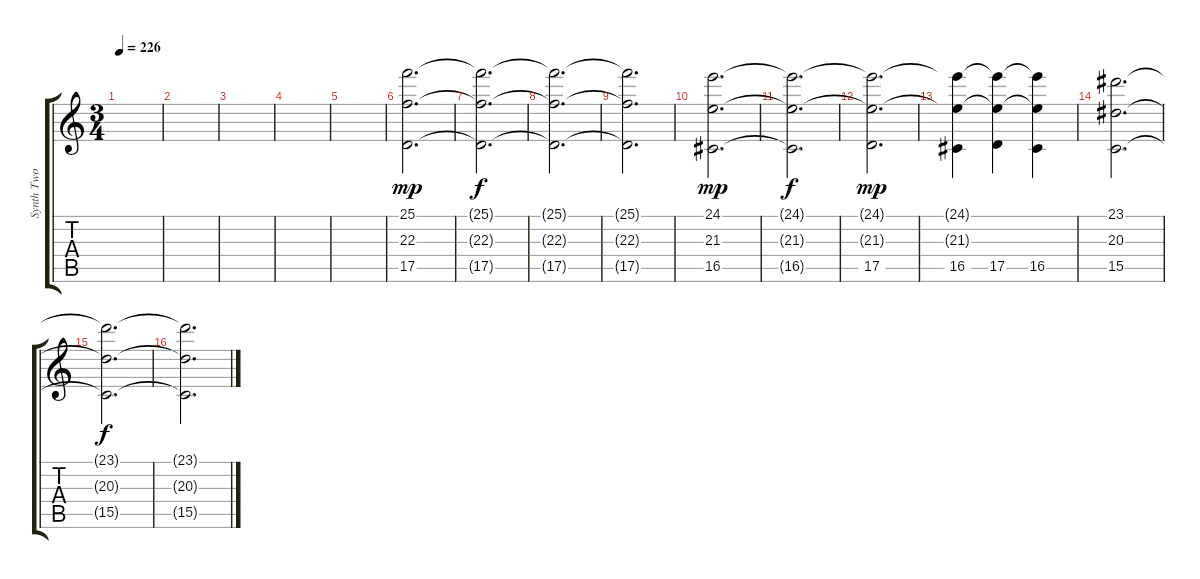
\track ("Synth Two" "Synth Two") {instrument pad2warm}
\staff {score tabs}
\tuning (E4 B3 G3 D3 A2 E2) {hide}
\ts (3 4)
\tempo 226
\clef g2
\ks c
|
|
|
|
|
(25.1 22.3 17.5).2{d dy mp} |
(25.1{t} 22.3{t} 17.5{t}).2{d dy f} |
(25.1{t} 22.3{t} 17.5{t}).2{d} |
(25.1{t} 22.3{t} 17.5{t}).2{d} |
(24.1 21.3 16.5).2{d dy mp} |
(24.1{t} 21.3{t} 16.5{t}).2{d dy f} |
(24.1{t} 21.3{t} 17.5).2{d dy mp} |
(24.1{t} 21.3{t} 16.5).4 (24.1{t} 21.3{t} 17.5).4 (24.1{t} 21.3{t} 16.5).4 |
(23.1 20.3 15.5).2{d} |
(23.1{t} 20.3{t} 15.5{t}).2{d dy f} |
(23.1{t} 20.3{t} 15.5{t}).2{d}
